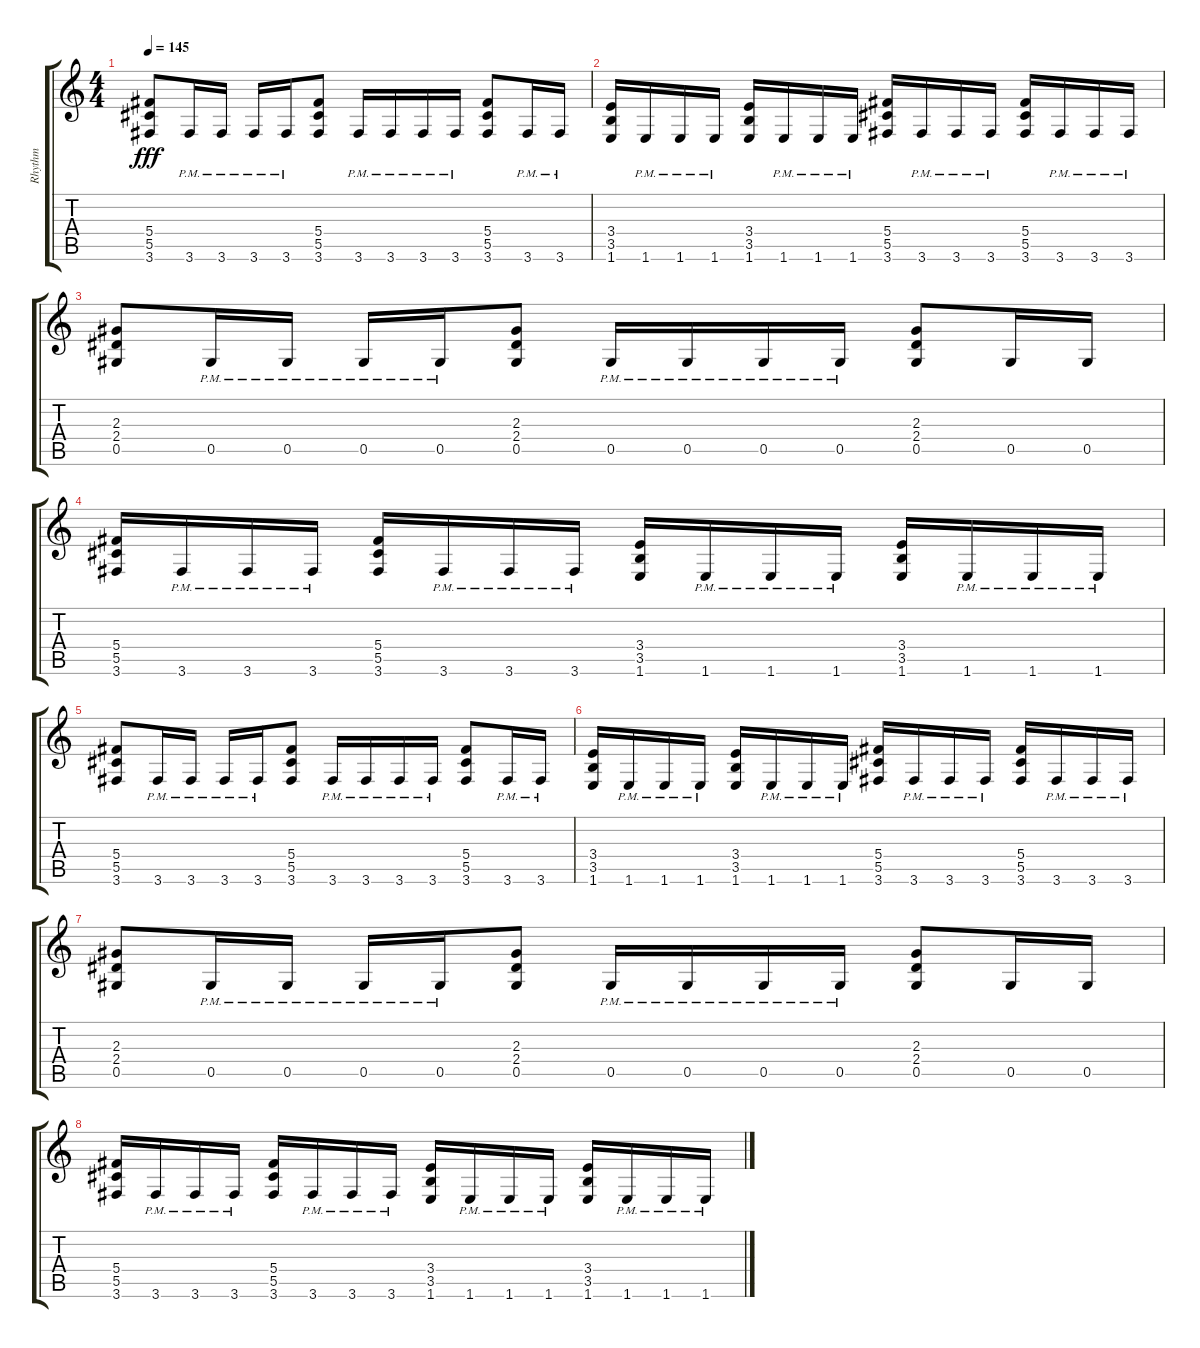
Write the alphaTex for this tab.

\track ("Rhythm" "Rhythm") {instrument distortionguitar}
\staff {score tabs}
\tuning (Eb4 Bb3 Gb3 Db3 Ab2 Eb2) {hide}
\ts (4 4)
\tempo 145
\clef g2
\ks c
(5.4 5.5 3.6).8{dy fff} 3.6{pm}.16 3.6{pm}.16 3.6{pm}.16 3.6{pm}.16 (5.4 5.5 3.6).8 3.6{pm}.16 3.6{pm}.16 3.6{pm}.16 3.6{pm}.16 (5.4 5.5 3.6).8 3.6{pm}.16 3.6{pm}.16 |
(3.4 3.5 1.6).16 1.6{pm}.16 1.6{pm}.16 1.6{pm}.16 (3.4 3.5 1.6).16 1.6{pm}.16 1.6{pm}.16 1.6{pm}.16 (5.4 5.5 3.6).16 3.6{pm}.16 3.6{pm}.16 3.6{pm}.16 (5.4 5.5 3.6).16 3.6{pm}.16 3.6{pm}.16 3.6{pm}.16 |
(2.3 2.4 0.5).8 0.5{pm}.16 0.5{pm}.16 0.5{pm}.16 0.5{pm}.16 (2.3 2.4 0.5).8 0.5{pm}.16 0.5{pm}.16 0.5{pm}.16 0.5{pm}.16 (2.3 2.4 0.5).8 0.5.16 0.5.16 |
(5.4 5.5 3.6).16 3.6{pm}.16 3.6{pm}.16 3.6{pm}.16 (5.4 5.5 3.6).16 3.6{pm}.16 3.6{pm}.16 3.6{pm}.16 (3.4 3.5 1.6).16 1.6{pm}.16 1.6{pm}.16 1.6{pm}.16 (3.4 3.5 1.6).16 1.6{pm}.16 1.6{pm}.16 1.6{pm}.16 |
(5.4 5.5 3.6).8 3.6{pm}.16 3.6{pm}.16 3.6{pm}.16 3.6{pm}.16 (5.4 5.5 3.6).8 3.6{pm}.16 3.6{pm}.16 3.6{pm}.16 3.6{pm}.16 (5.4 5.5 3.6).8 3.6{pm}.16 3.6{pm}.16 |
(3.4 3.5 1.6).16 1.6{pm}.16 1.6{pm}.16 1.6{pm}.16 (3.4 3.5 1.6).16 1.6{pm}.16 1.6{pm}.16 1.6{pm}.16 (5.4 5.5 3.6).16 3.6{pm}.16 3.6{pm}.16 3.6{pm}.16 (5.4 5.5 3.6).16 3.6{pm}.16 3.6{pm}.16 3.6{pm}.16 |
(2.3 2.4 0.5).8 0.5{pm}.16 0.5{pm}.16 0.5{pm}.16 0.5{pm}.16 (2.3 2.4 0.5).8 0.5{pm}.16 0.5{pm}.16 0.5{pm}.16 0.5{pm}.16 (2.3 2.4 0.5).8 0.5.16 0.5.16 |
(5.4 5.5 3.6).16 3.6{pm}.16 3.6{pm}.16 3.6{pm}.16 (5.4 5.5 3.6).16 3.6{pm}.16 3.6{pm}.16 3.6{pm}.16 (3.4 3.5 1.6).16 1.6{pm}.16 1.6{pm}.16 1.6{pm}.16 (3.4 3.5 1.6).16 1.6{pm}.16 1.6{pm}.16 1.6{pm}.16
